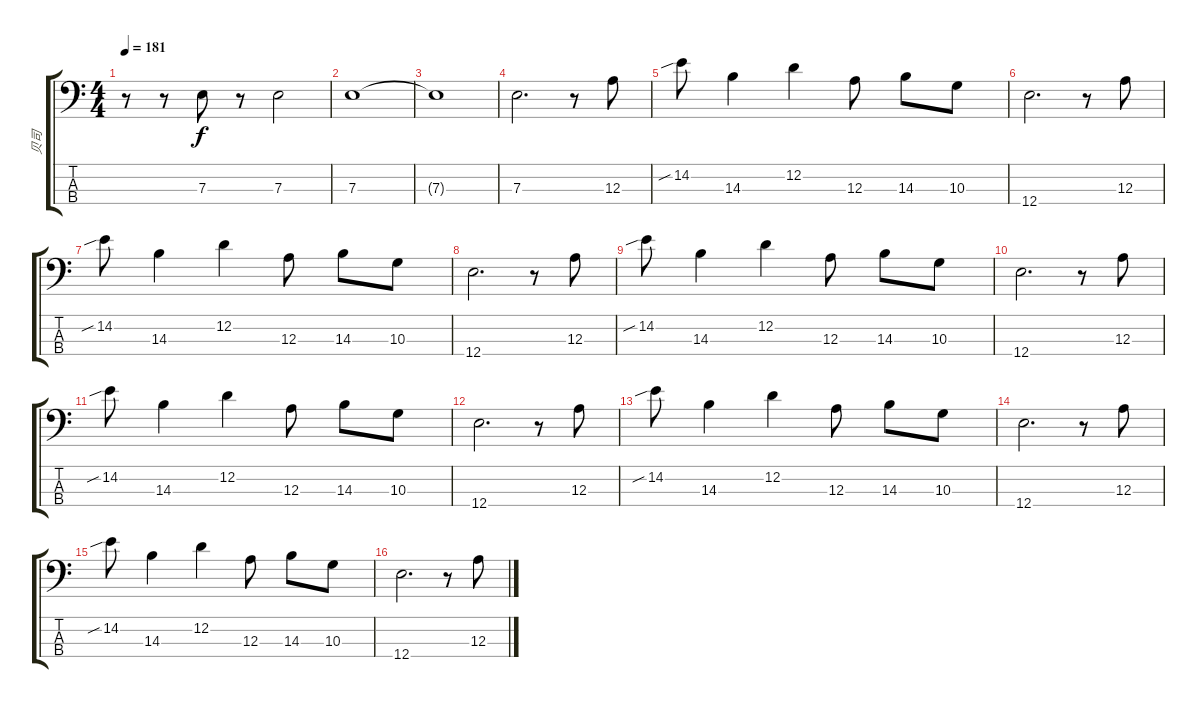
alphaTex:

\track ("贝司" "贝司") {instrument electricbassfinger}
\staff {score tabs}
\tuning (G2 D2 A1 E1) {hide}
\ts (4 4)
\tempo 181
\clef f4
\ks c
r.8{dy f} r.8 7.3.8 r.8 7.3.2 |
7.3.1 |
7.3{t}.1 |
7.3.2{d} r.8 12.3.8 |
14.2{sib}.8 14.3.4 12.2.4 12.3.8 14.3.8 10.3.8 |
12.4.2{d} r.8 12.3.8 |
14.2{sib}.8 14.3.4 12.2.4 12.3.8 14.3.8 10.3.8 |
12.4.2{d} r.8 12.3.8 |
14.2{sib}.8 14.3.4 12.2.4 12.3.8 14.3.8 10.3.8 |
12.4.2{d} r.8 12.3.8 |
14.2{sib}.8 14.3.4 12.2.4 12.3.8 14.3.8 10.3.8 |
12.4.2{d} r.8 12.3.8 |
14.2{sib}.8 14.3.4 12.2.4 12.3.8 14.3.8 10.3.8 |
12.4.2{d} r.8 12.3.8 |
14.2{sib}.8 14.3.4 12.2.4 12.3.8 14.3.8 10.3.8 |
12.4.2{d} r.8 12.3.8
